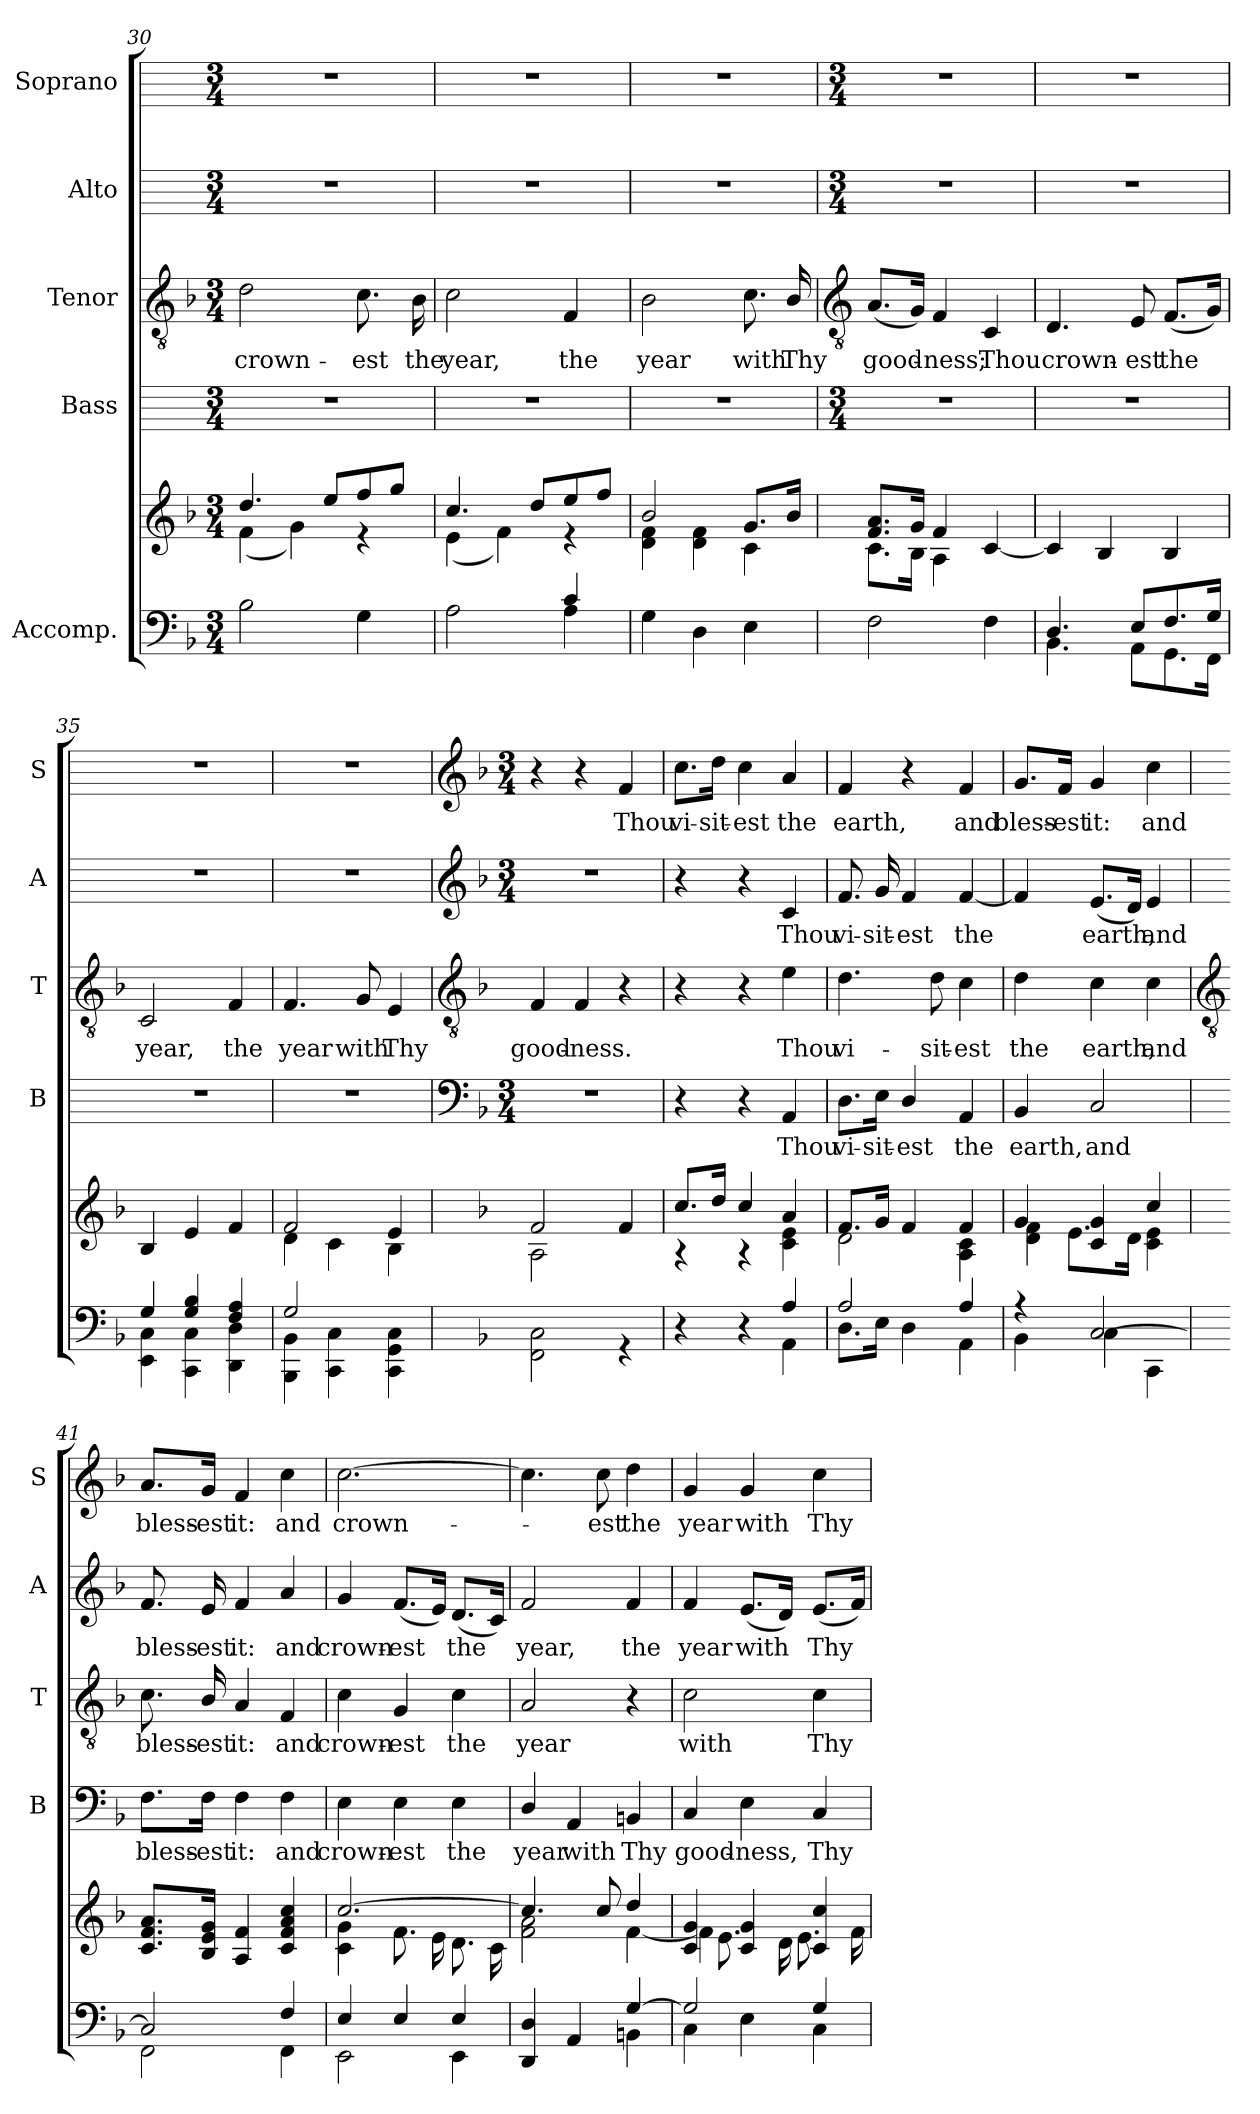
**kern	**kern	**kern	**text	**kern	**text	**kern	**text	**kern	**text
*part5	*part5	*part4	*part4	*part3	*part3	*part2	*part2	*part1	*part1
*staff6	*staff5	*staff4	*staff4	*staff3	*staff3	*staff2	*staff2	*staff1	*staff1
*I"Accomp.	*	*I"Bass	*	*I"Tenor	*	*I"Alto	*	*I"Soprano	*
*	*	*I'B	*	*I'T	*	*I'A	*	*I'S	*
*clefF4	*clefG2	*	*	*clefGv2	*	*	*	*	*
*k[b-]	*k[b-]	*	*	*k[b-]	*	*	*	*	*
*F:	*F:	*	*	*F:	*	*	*	*	*
*M3/4	*M3/4	*M3/4	*	*M3/4	*	*M3/4	*	*M3/4	*
=30	=30	=30	=30	=30	=30	=30	=30	=30	=30
!LO:N:vis=1	!	!	!	!	!LO:LY:b	!	!	!	!
*^	*^	*	*	*	*	*	*	*	*
2.ryy	2B-\	4.dd/	(<4f\	2.r	.	2d	crown-	2.r	.	2.r	.
.	.	.	4g\)	.	.	.	.	.	.	.	.
.	.	8ee/L	.	.	.	.	.	.	.	.	.
!	!	!	!	!	!	!	!LO:LY:b	!	!	!	!
.	4G\	8ff/	4r	.	.	8.c	-est	.	.	.	.
.	.	8gg/J	.	.	.	.	.	.	.	.	.
!	!	!	!	!	!	!	!LO:LY:b	!	!	!	!
.	.	.	.	.	.	16B-	the	.	.	.	.
=31	=31	=31	=31	=31	=31	=31	=31	=31	=31	=31	=31
!	!	!	!	!	!	!	!LO:LY:b	!	!	!	!
2ryy	2A\	4.cc/	(<4e\	2.r	.	2c	year,	2.r	.	2.r	.
.	.	.	4f\)	.	.	.	.	.	.	.	.
.	.	8dd/L	.	.	.	.	.	.	.	.	.
!	!	!	!	!	!	!	!LO:LY:b	!	!	!	!
4c/	4A\	8ee/	4r	.	.	4F	the	.	.	.	.
.	.	8ff/J	.	.	.	.	.	.	.	.	.
=32	=32	=32	=32	=32	=32	=32	=32	=32	=32	=32	=32
!LO:N:vis=1	!	!	!	!	!	!	!LO:LY:b	!	!	!	!
2.ryy	4G\	2b-/	4d\ 4f\	2.r	.	2B-	year	2.r	.	2.r	.
.	4D\	.	4d\ 4f\	.	.	.	.	.	.	.	.
!	!	!	!	!	!	!	!LO:LY:b	!	!	!	!
.	4E\	8.g/L	4c\	.	.	8.c	with	.	.	.	.
!	!	!	!	!	!	!	!LO:LY:b	!	!	!	!
.	.	16b-/J	.	.	.	16B-/	Thy	.	.	.	.
!!LO:LB:g=z
=33	=33	=33	=33	=33	=33	=33	=33	=33	=33	=33	=33
*	*	*	*	*	*	*clefGv2	*	*	*	*	*
*	*	*	*	*M3/4	*	*	*	*M3/4	*	*M3/4	*
!LO:N:vis=1	!	!	!	!	!	!	!LO:LY:b	!	!	!	!
2.ryy	2F\	8.f/ 8.a/L	8.c\L	2.r	.	(<8.AL	good-	2.r	.	2.r	.
.	.	16g/J	16B-\J	.	.	16GJ)	.	.	.	.	.
!	!	!	!	!	!	!	!LO:LY:b	!	!	!	!
.	.	4f/	4A\	.	.	4F	ness;	.	.	.	.
!	!	!	!	!	!	!	!LO:LY:b	!	!	!	!
.	4F\	[4c/	4ryy	.	.	4C	Thou	.	.	.	.
=34	=34	=34	=34	=34	=34	=34	=34	=34	=34	=34	=34
!	!	!	!LO:N:vis=1	!	!	!	!LO:LY:b	!	!	!	!
4.D/	4.BB-\	4c/]	2.ryy	2.r	.	4.D	crown-	2.r	.	2.r	.
.	.	4B-/	.	.	.	.	.	.	.	.	.
!	!	!	!	!	!	!	!LO:LY:b	!	!	!	!
8E/L	8AA\L	.	.	.	.	8E	-est	.	.	.	.
!	!	!	!	!	!	!	!LO:LY:b	!	!	!	!
8.F/	8.GG\	4B-/	.	.	.	(<8.FL	the	.	.	.	.
16G/J	16FF\J	.	.	.	.	16GJ)	.	.	.	.	.
=35	=35	=35	=35	=35	=35	=35	=35	=35	=35	=35	=35
!	!	!	!LO:N:vis=1	!	!	!	!LO:LY:b	!	!	!	!
4G/	4EE\ 4C\	4B-/	2.ryy	2.r	.	2C	year,	2.r	.	2.r	.
4G/ 4B-/	4CC\ 4C\	4e/	.	.	.	.	.	.	.	.	.
!	!	!	!	!	!	!	!LO:LY:b	!	!	!	!
4F/ 4A/	4DD\ 4D\	4f/	.	.	.	4F	the	.	.	.	.
=36	=36	=36	=36	=36	=36	=36	=36	=36	=36	=36	=36
!	!	!	!	!	!	!	!LO:LY:b	!	!	!	!
2G/	4BBB-\ 4BB-\	2f/	4d\	2.r	.	4.F	year	2.r	.	2.r	.
.	4CC\ 4C\	.	4c\	.	.	.	.	.	.	.	.
!	!	!	!	!	!	!	!LO:LY:b	!	!	!	!
.	.	.	.	.	.	8G	with	.	.	.	.
!	!	!	!	!	!	!	!LO:LY:b	!	!	!	!
4ryy	4CC\ 4GG\ 4C\	4e/	4B-\	.	.	4E	Thy	.	.	.	.
!!LO:LB:g=z
=37	=37	=37	=37	=37	=37	=37	=37	=37	=37	=37	=37
*	*	*	*	*clefF4	*	*clefGv2	*	*clefG2	*	*clefG2	*
*	*	*	*	*k[b-]	*	*	*	*k[b-]	*	*k[b-]	*
*	*	*	*	*F:	*	*	*	*F:	*	*F:	*
*	*	*	*	*M3/4	*	*	*	*M3/4	*	*M3/4	*
!LO:N:vis=1	!	!	!	!LO:N:vis=1	!	!	!LO:LY:b	!LO:N:vis=1	!	!	!
2.ryy	2FF\ 2C\	2f/	2A\	2.r	.	4F	good-	2.r	.	4r	.
!	!	!	!	!	!	!	!LO:LY:b	!	!	!	!
.	.	.	.	.	.	4F	-ness.	.	.	4r	.
!	!	!	!	!	!	!	!	!	!	!	!LO:LY:b
.	4r	4f/	4ryy	.	.	4r	.	.	.	4f	Thou
=38	=38	=38	=38	=38	=38	=38	=38	=38	=38	=38	=38
!	!	!	!	!	!	!	!	!	!	!	!LO:LY:b
4ryy	4r	8.cc/L	4r	4r	.	4r	.	4r	.	8.cc\L	vi-
!	!	!	!	!	!	!	!	!	!	!	!LO:LY:b
.	.	16dd/J	.	.	.	.	.	.	.	16dd\Jk	-sit-
!	!	!	!	!	!	!	!	!	!	!	!LO:LY:b
4ryy	4r	4cc/	4r	4r	.	4r	.	4r	.	4cc	-est
!	!	!	!	!	!LO:LY:b	!	!LO:LY:b	!	!LO:LY:b	!	!LO:LY:b
4A/	4AA\	4a/	4c\ 4e\	4AA	Thou	4e	Thou	4c	Thou	4a	the
=39	=39	=39	=39	=39	=39	=39	=39	=39	=39	=39	=39
!	!	!	!	!	!LO:LY:b	!	!LO:LY:b	!	!LO:LY:b	!	!LO:LY:b
2A/	8.D\L	8.f/L	2d\	8.D\L	vi-	4.d	vi-	8.f	vi-	4f	earth,
!	!	!	!	!	!LO:LY:b	!	!	!	!LO:LY:b	!	!
.	16E\J	16g/J	.	16E\Jk	-sit-	.	.	16g	-sit-	.	.
!	!	!	!	!	!LO:LY:b	!	!	!	!LO:LY:b	!	!
.	4D\	4f/	.	4D/	-est	.	.	4f	-est	4r	.
!	!	!	!	!	!	!	!LO:LY:b	!	!	!	!
.	.	.	.	.	.	8d	-sit-	.	.	.	.
!	!	!	!	!	!LO:LY:b	!	!LO:LY:b	!	!LO:LY:b	!	!LO:LY:b
4A/	4AA\	4f/	4A\ 4c\	4AA	the	4c	-est	[4f	the	4f	and
=40	=40	=40	=40	=40	=40	=40	=40	=40	=40	=40	=40
!	!	!	!	!	!LO:LY:b	!	!LO:LY:b	!	!	!	!LO:LY:b
4r	4BB-\	4g/	4d\ 4f\	4BB-	earth,	4d	the	4f]	.	8.g/L	bless-
!	!	!	!	!	!	!	!	!	!	!	!LO:LY:b
.	.	.	.	.	.	.	.	.	.	16f/Jk	-est
!	!	!	!	!	!LO:LY:b	!	!LO:LY:b	!	!LO:LY:b	!	!LO:LY:b
[2C/	4C\	4c/ 4g/	8.e\L	2C	and	4c	earth,	(<8.eL	earth,	4g	it:
.	.	.	16d\J	.	.	.	.	16dJ)	.	.	.
!	!	!	!	!	!	!	!LO:LY:b	!	!LO:LY:b	!	!LO:LY:b
.	4CC\	4cc/	4c\ 4e\	.	.	4c	and	4e	and	4cc	and
!!LO:LB:g=z
=41	=41	=41	=41	=41	=41	=41	=41	=41	=41	=41	=41
*	*	*	*	*	*	*clefGv2	*	*	*	*	*
!	!	!	!LO:N:vis=1	!	!LO:LY:b	!	!LO:LY:b	!	!LO:LY:b	!	!LO:LY:b
2C/]	2FF\	8.c/ 8.f/ 8.a/L	2.ryy	8.F\L	bless-	8.c	bless-	8.f	bless-	8.a/L	bless-
!	!	!	!	!	!LO:LY:b	!	!LO:LY:b	!	!LO:LY:b	!	!LO:LY:b
.	.	16B-/ 16e/ 16g/J	.	16F\Jk	-est	16B-/	-est	16e	-est	16g/Jk	-est
!	!	!	!	!	!LO:LY:b	!	!LO:LY:b	!	!LO:LY:b	!	!LO:LY:b
.	.	4A/ 4f/	.	4F	it:	4A	it:	4f	it:	4f	it:
!	!	!	!	!	!LO:LY:b	!	!LO:LY:b	!	!LO:LY:b	!	!LO:LY:b
4F/	4FF\	4c/ 4f/ 4a/ 4cc/	.	4F	and	4F	and	4a	and	4cc	and
=42	=42	=42	=42	=42	=42	=42	=42	=42	=42	=42	=42
!	!	!	!	!	!LO:LY:b	!	!LO:LY:b	!	!LO:LY:b	!	!LO:LY:b
4E/	2EE\	[2.cc/	4c\ 4g\	4E	crown-	4c	crown-	4g	crown-	[2.cc	crown-
!	!	!	!	!	!LO:LY:b	!	!LO:LY:b	!	!LO:LY:b	!	!
4E/	.	.	8.f\L	4E	-est	4G	-est	(<8.fL	-est	.	.
.	.	.	16e\L	.	.	.	.	16eJ)	.	.	.
!	!	!	!	!	!LO:LY:b	!	!LO:LY:b	!	!LO:LY:b	!	!
4E/	4EE\	.	8.d\	4E	the	4c	the	(<8.dL	the	.	.
.	.	.	16c\J	.	.	.	.	16cJ)	.	.	.
=43	=43	=43	=43	=43	=43	=43	=43	=43	=43	=43	=43
!	!	!	!	!	!LO:LY:b	!	!LO:LY:b	!	!LO:LY:b	!	!
4DD/ 4D/	2ryy	4.cc/]	2f\ 2a\	4D/	year	2A	year	2f	year,	4.cc]	.
!	!	!	!	!	!LO:LY:b	!	!	!	!	!	!
4AA/	.	.	.	4AA	with	.	.	.	.	.	.
!	!	!	!	!	!	!	!	!	!	!	!LO:LY:b
.	.	8cc/	.	.	.	.	.	.	.	8cc	est
!	!	!	!	!	!LO:LY:b	!	!	!	!LO:LY:b	!	!LO:LY:b
[4G/	4BBn\	4dd/	[4f\	4BBn	Thy	4r	.	4f	the	4dd	the
=44	=44	=44	=44	=44	=44	=44	=44	=44	=44	=44	=44
!	!	!	!	!	!LO:LY:b	!	!LO:LY:b	!	!LO:LY:b	!	!LO:LY:b
2G/]	4C\	4c/ 4g/	4f\]	4C	good-	2c	with	4f	year	4g	year
!	!	!	!	!	!LO:LY:b	!	!	!	!LO:LY:b	!	!LO:LY:b
.	4E\	4c/ 4g/	8.e\L	4E	-ness,	.	.	(<8.eL	with	4g	with
.	.	.	16d\L	.	.	.	.	16dJ)	.	.	.
!	!	!	!	!	!LO:LY:b	!	!LO:LY:b	!	!LO:LY:b	!	!LO:LY:b
4G/	4C\	4c/ 4cc/	8.e\	4C	Thy	4c	Thy	(<8.eL	Thy	4cc	Thy
.	.	.	16f\J	.	.	.	.	16fJ)	.	.	.
*v	*v	*	*	*	*	*	*	*	*	*	*
*	*v	*v	*	*	*	*	*	*	*	*
=	=	=	=	=	=	=	=	=	=
*-	*-	*-	*-	*-	*-	*-	*-	*-	*-
